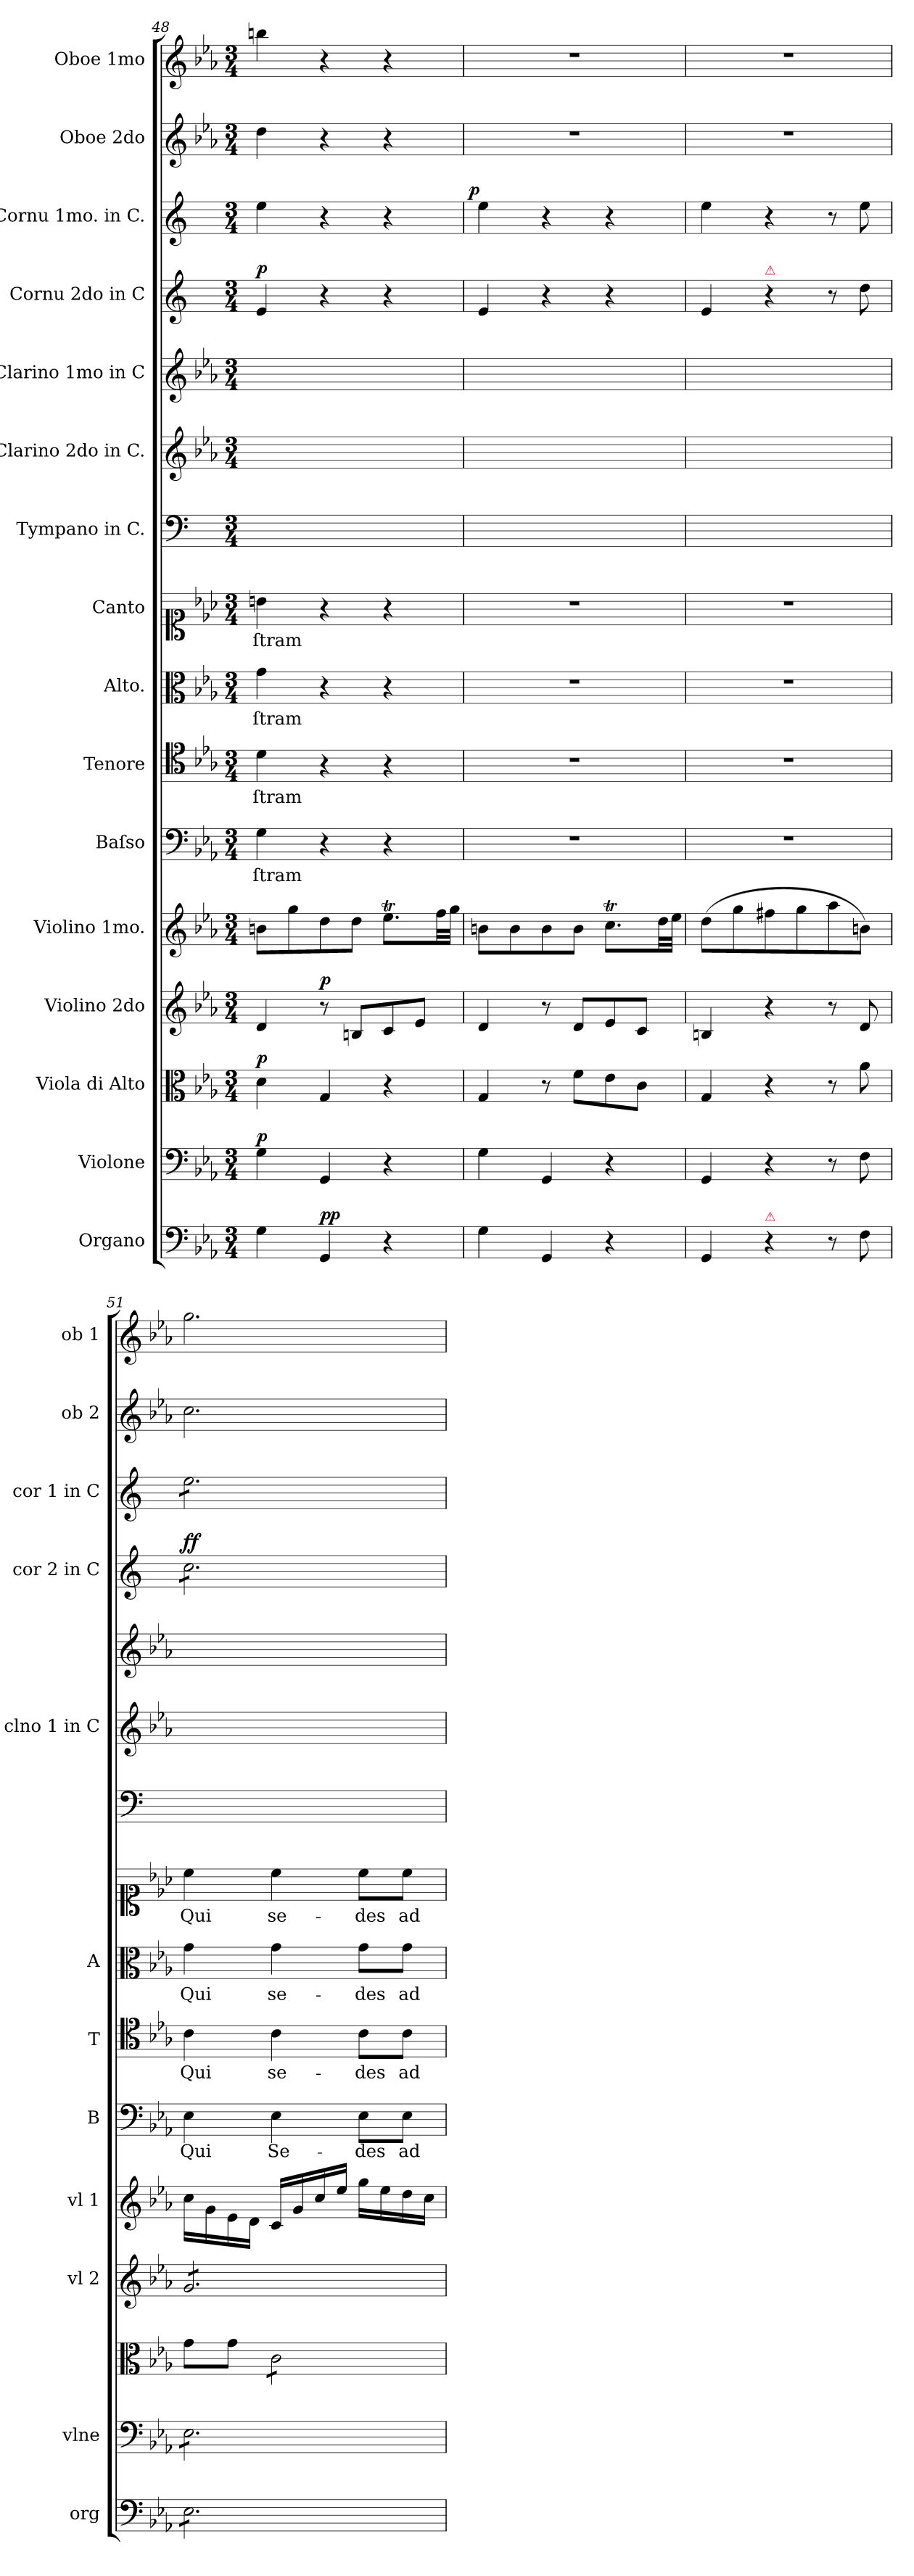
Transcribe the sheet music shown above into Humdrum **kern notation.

**kern	**dynam	**kern	**dynam	**kern	**dynam	**kern	**dynam	**kern	**dynam	**kern	**text	**kern	**text	**kern	**text	**kern	**text	**kern	**kern	**kern	**kern	**dynam	**kern	**dynam	**kern	**kern
*part16	*part16	*part15	*part15	*part14	*part14	*part13	*part13	*part12	*part12	*part11	*part11	*part10	*part10	*part9	*part9	*part8	*part8	*part7	*part6	*part5	*part4	*part4	*part3	*part3	*part2	*part1
*staff16	*staff16	*staff15	*staff15	*staff14	*staff14	*staff13	*staff13	*staff12	*staff12	*staff11	*staff11	*staff10	*staff10	*staff9	*staff9	*staff8	*staff8	*staff7	*staff6	*staff5	*staff4	*staff4	*staff3	*staff3	*staff2	*staff1
*I"Organo	*	*I"Violone	*	*I"Viola di Alto	*	*I"Violino 2do	*	*I"Violino 1mo.	*	*I"Baſso	*	*I"Tenore	*	*I"Alto.	*	*I"Canto	*	*I"Tympano in C.	*I"Clarino 2do in C.	*I"Clarino 1mo in C	*I"Cornu 2do in C	*	*I"Cornu 1mo. in C.	*	*I"Oboe 2do	*I"Oboe 1mo
*I'org	*	*I'vlne	*	*	*	*I'vl 2	*	*I'vl 1	*	*I'B	*	*I'T	*	*I'A	*	*	*	*	*I'clno 1 in C	*	*I'cor 2 in C	*	*I'cor 1 in C	*	*I'ob 2	*I'ob 1
*clefF4	*	*clefF4	*	*clefC3	*	*clefG2	*	*clefG2	*	*clefF4	*	*clefC4	*	*clefC3	*	*clefC1	*	*clefF4	*clefG2	*clefG2	*clefG2	*	*clefG2	*	*clefG2	*clefG2
*	*	*	*	*	*	*	*	*	*	*	*	*	*	*	*	*	*	*	*	*	*ITrd5c9	*	*ITrd5c9	*	*	*
*k[b-e-a-]	*	*k[b-e-a-]	*	*k[b-e-a-]	*	*k[b-e-a-]	*	*k[b-e-a-]	*	*k[b-e-a-]	*	*k[b-e-a-]	*	*k[b-e-a-]	*	*k[b-e-a-]	*	*k[]	*k[b-e-a-]	*k[b-e-a-]	*k[b-e-a-]	*	*k[b-e-a-]	*	*k[b-e-a-]	*k[b-e-a-]
*c:	*	*c:	*	*c:	*	*c:	*	*c:	*	*c:	*	*c:	*	*c:	*	*c:	*	*a:	*c:	*c:	*c:	*	*c:	*	*c:	*c:
*M3/4	*	*M3/4	*	*M3/4	*	*M3/4	*	*M3/4	*	*M3/4	*	*M3/4	*	*M3/4	*	*M3/4	*	*M3/4	*M3/4	*M3/4	*M3/4	*	*M3/4	*	*M3/4	*M3/4
=48	=48	=48	=48	=48	=48	=48	=48	=48	=48	=48	=48	=48	=48	=48	=48	=48	=48	=48	=48	=48	=48	=48	=48	=48	=48	=48
!	!	!	!LO:DY:a	!	!LO:DY:a	!	!	!	!LO:DY:a	!	!	!	!LO:LY:i	!	!LO:LY:i	!	!LO:LY:i	!	!	!	!	!LO:DY:a	!	!	!	!
4G\	.	4G\	p.	4d\	p.	4d/	.	8bn\L	p&colon;	4G\	-ſtram	4d\	-ſtram	4g\	-ſtram	4bn\	-ſtram	2.ryy	2.ryy	2.ryy	4G/	p.	4g\	.	4dd\	4bbn\
.	.	.	.	.	.	.	.	8gg\	.	.	.	.	.	.	.	.	.	.	.	.	.	.	.	.	.	.
!	!LO:DY:a	!	!	!	!	!	!LO:DY:a	!	!	!	!	!	!	!	!	!	!	!	!	!	!	!	!	!	!	!
4GG/	pp.	4GG/	.	4G/	.	8r	p.	8dd\	.	4r	.	4r	.	4r	.	4r	.	.	.	.	4r	.	4r	.	4r	4r
.	.	.	.	.	.	8Bn/L	.	8dd\J	.	.	.	.	.	.	.	.	.	.	.	.	.	.	.	.	.	.
4r	.	4r	.	4r	.	8c/	.	8.ee-T\L	.	4r	.	4r	.	4r	.	4r	.	.	.	.	4r	.	4r	.	4r	4r
.	.	.	.	.	.	8e-/J	.	.	.	.	.	.	.	.	.	.	.	.	.	.	.	.	.	.	.	.
.	.	.	.	.	.	.	.	32ff\LL	.	.	.	.	.	.	.	.	.	.	.	.	.	.	.	.	.	.
.	.	.	.	.	.	.	.	32gg\JJJ	.	.	.	.	.	.	.	.	.	.	.	.	.	.	.	.	.	.
=49	=49	=49	=49	=49	=49	=49	=49	=49	=49	=49	=49	=49	=49	=49	=49	=49	=49	=49	=49	=49	=49	=49	=49	=49	=49	=49
!	!	!	!	!	!	!	!	!	!	!	!	!	!	!	!	!	!	!	!	!	!	!	!	!LO:DY:a:rj	!	!
4G\	.	4G\	.	4G/	.	4d/	.	8bn\L	.	2.r	.	2.r	.	2.r	.	2.r	.	2.ryy	2.ryy	2.ryy	4G/	.	4g\	p.	2.r	2.r
.	.	.	.	.	.	.	.	8b\	.	.	.	.	.	.	.	.	.	.	.	.	.	.	.	.	.	.
4GG/	.	4GG/	.	8r	.	8r	.	8b\	.	.	.	.	.	.	.	.	.	.	.	.	4r	.	4r	.	.	.
.	.	.	.	8f\L	.	8d/L	.	8b\J	.	.	.	.	.	.	.	.	.	.	.	.	.	.	.	.	.	.
4r	.	4r	.	8e-\	.	8e-/	.	8.ccT\L	.	.	.	.	.	.	.	.	.	.	.	.	4r	.	4r	.	.	.
.	.	.	.	8c\J	.	8c/J	.	.	.	.	.	.	.	.	.	.	.	.	.	.	.	.	.	.	.	.
.	.	.	.	.	.	.	.	32dd\LL	.	.	.	.	.	.	.	.	.	.	.	.	.	.	.	.	.	.
.	.	.	.	.	.	.	.	32ee-\JJJ	.	.	.	.	.	.	.	.	.	.	.	.	.	.	.	.	.	.
=50	=50	=50	=50	=50	=50	=50	=50	=50	=50	=50	=50	=50	=50	=50	=50	=50	=50	=50	=50	=50	=50	=50	=50	=50	=50	=50
4GG/	.	4GG/	.	4G/	.	4Bn/	.	(8dd\L	.	2.r	.	2.r	.	2.r	.	2.r	.	2.ryy	2.ryy	2.ryy	4G/	.	4g\	.	2.r	2.r
.	.	.	.	.	.	.	.	8gg\	.	.	.	.	.	.	.	.	.	.	.	.	.	.	.	.	.	.
!	!	!	!	!	!	!	!	!	!	!	!	!	!	!	!	!	!	!	!	!	!LO:TX:a:color=crimson:t=⚠	!	!	!	!	!
!LO:TX:a:color=crimson:t=⚠	!	!	!	!	!	!	!	!	!	!	!	!	!	!	!	!	!	!	!	!	!	!	!	!	!	!
4r	.	4r	.	4r	.	4r	.	8ff#X\	.	.	.	.	.	.	.	.	.	.	.	.	4r	.	4r	.	.	.
.	.	.	.	.	.	.	.	8gg\	.	.	.	.	.	.	.	.	.	.	.	.	.	.	.	.	.	.
8r	.	8r	.	8r	.	8r	.	8aa-\	.	.	.	.	.	.	.	.	.	.	.	.	8r	.	8r	.	.	.
!	!	!	!LO:DY:a	!	!	!	!	!	!	!	!	!	!	!	!	!	!	!	!	!	!	!	!	!	!	!
8F\	.	8F\	ffor&colon;	8a-\	.	8d/	.	8bn\J)	.	.	.	.	.	.	.	.	.	.	.	.	8f\	.	8g\	.	.	.
=51	=51	=51	=51	=51	=51	=51	=51	=51	=51	=51	=51	=51	=51	=51	=51	=51	=51	=51	=51	=51	=51	=51	=51	=51	=51	=51
!	!LO:DY:a:rj	!	!	!	!	!	!LO:DY:a	!	!LO:DY:a	!	!	!	!	!	!	!	!	!	!	!	!	!LO:DY:a	!	!LO:DY:a	!	!
*tremolo	*	*	*	*	*	*	*	*	*	*	*	*	*	*	*	*	*	*	*	*	*	*	*	*	*	*
*	*	*tremolo	*	*	*	*	*	*	*	*	*	*	*	*	*	*	*	*	*	*	*	*	*	*	*	*
*	*	*	*	*	*	*tremolo	*	*	*	*	*	*	*	*	*	*	*	*	*	*	*	*	*	*	*	*
*	*	*	*	*	*	*	*	*	*	*	*	*	*	*	*	*	*	*	*	*	*tremolo	*	*	*	*	*
*	*	*	*	*	*	*	*	*	*	*	*	*	*	*	*	*	*	*	*	*	*	*	*tremolo	*	*	*
8E-\L	ffor&colon;	8E-\L	.	8g\L	.	8g/L	ffor&colon;	16cc\LL	ffor&colon;	4E-\	Qui	4c\	Qui	4g\	Qui	4cc\	Qui	2.ryy	2.ryy	2.ryy	8e-\L	ff.	8g\L	ffor&colon;	2.cc\	2.gg\
.	.	.	.	.	.	.	.	16g\	.	.	.	.	.	.	.	.	.	.	.	.	.	.	.	.	.	.
8E-\	.	8E-\	.	8g\J	.	8g/	.	16e-\	.	.	.	.	.	.	.	.	.	.	.	.	8e-\	.	8g\	.	.	.
.	.	.	.	.	.	.	.	16d\JJ	.	.	.	.	.	.	.	.	.	.	.	.	.	.	.	.	.	.
*	*	*	*	*tremolo	*	*	*	*	*	*	*	*	*	*	*	*	*	*	*	*	*	*	*	*	*	*
8E-\	.	8E-\	.	8c\L	.	8g/	.	16c/LL	.	4E-\	Se-	4c\	se-	4g\	se-	4cc\	se-	.	.	.	8e-\	.	8g\	.	.	.
.	.	.	.	.	.	.	.	16g/	.	.	.	.	.	.	.	.	.	.	.	.	.	.	.	.	.	.
8E-\	.	8E-\	.	8c\	.	8g/	.	16cc/	.	.	.	.	.	.	.	.	.	.	.	.	8e-\	.	8g\	.	.	.
.	.	.	.	.	.	.	.	16ee-/JJ	.	.	.	.	.	.	.	.	.	.	.	.	.	.	.	.	.	.
8E-\	.	8E-\	.	8c\	.	8g/	.	16gg\LL	.	8E-\L	-des	8c\L	-des	8g\L	-des	8cc\L	-des	.	.	.	8e-\	.	8g\	.	.	.
.	.	.	.	.	.	.	.	16ee-\	.	.	.	.	.	.	.	.	.	.	.	.	.	.	.	.	.	.
8E-\J	.	8E-\J	.	8c\J	.	8g/J	.	16dd\	.	8E-\J	ad	8c\J	ad	8g\J	ad	8cc\J	ad	.	.	.	8e-\J	.	8g\J	.	.	.
*	*	*	*	*	*	*	*	*	*	*	*	*	*	*	*	*	*	*	*	*	*	*	*Xtremolo	*	*	*
*	*	*	*	*	*	*	*	*	*	*	*	*	*	*	*	*	*	*	*	*	*Xtremolo	*	*	*	*	*
*	*	*	*	*	*	*Xtremolo	*	*	*	*	*	*	*	*	*	*	*	*	*	*	*	*	*	*	*	*
*	*	*	*	*Xtremolo	*	*	*	*	*	*	*	*	*	*	*	*	*	*	*	*	*	*	*	*	*	*
*	*	*Xtremolo	*	*	*	*	*	*	*	*	*	*	*	*	*	*	*	*	*	*	*	*	*	*	*	*
*Xtremolo	*	*	*	*	*	*	*	*	*	*	*	*	*	*	*	*	*	*	*	*	*	*	*	*	*	*
.	.	.	.	.	.	.	.	16cc\JJ	.	.	.	.	.	.	.	.	.	.	.	.	.	.	.	.	.	.
=	=	=	=	=	=	=	=	=	=	=	=	=	=	=	=	=	=	=	=	=	=	=	=	=	=	=
*-	*-	*-	*-	*-	*-	*-	*-	*-	*-	*-	*-	*-	*-	*-	*-	*-	*-	*-	*-	*-	*-	*-	*-	*-	*-	*-
